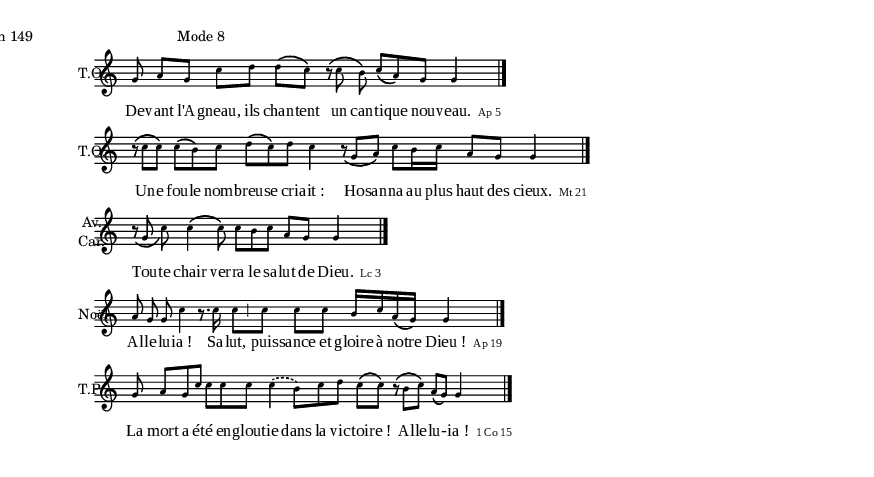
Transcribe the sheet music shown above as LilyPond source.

\version "2.14.0"
 \include "definitions.ly"
 \markup { \hspace #-10 \fill-line { "Psalm 149" "Mode 8" \null \null } }
\noPageBreak




\relative c'' { 
	\new Staff {
		\cadenzaOn
		\set Staff.instrumentName = \markup{ \center-column { T.O. } }
		g8
		a[ g]
		c[ d]
		d[\( c\)]
		\espace
		\times 2/3 { r\( c b\) }
		\times 2/3 { c[\( a\) g] }
		g4
		\endBar
	}	\addlyrics {
		De -- vant l'A -- gneau, ils chan -- tent un can -- ti -- que nou -- veau.
		\markup { \citation #"Ap 5"}
	}
}

\relative c'' { 
	\new Staff {
		\cadenzaOn
		\set Staff.instrumentName = \markup{ \center-column { T.O. } }
		\times 2/3 { r8\( c[ c]\) }
		\times 2/3 { c8[\( b\) c] }
		\times 2/3 { d8[\( c\) d] } c4 \pespace\pespace
		\times 2/3 { r8_\( g[ a]\) }
		c8[ b16 c]
		a8[ g] g4
		\endBar
	}	\addlyrics {
		Un -- e fou -- le nom -- breu -- se cri -- "ait :" Ho -- san -- na au plus haut des cieux.
		\markup { \citation #"Mt 21"}
	}
}

\relative c'' { 
	\new Staff {
		\cadenzaOn
		\set Staff.instrumentName = \markup{ \center-column { Av. Car. } }
		\times 2/3 { r8_\( g c\) }
		\times 2/3 { c4\( c8\) }
		\times 2/3 { c[ b c] }
		a[ g]
		g4
		\endBar
	}	\addlyrics {
		Tou -- te chair ver -- ra le sa -- lut de Dieu.
		\markup { \citation #"Lc 3"}
	}
}
\relative c'' { 
	\new Staff {
		\cadenzaOn
		\set Staff.instrumentName = \markup{ \center-column { Noël } }
		\times 2/3 { a8 g g }
		c4
		\espace
		r8. \espall	c16
		c8[ \cesure \pespace c]
		c[ c]
		b16[ c a\( g\)]
		g4
		\endBar
	}	\addlyrics {
		Al -- le -- lu -- "ia !" Sa -- lut, puis -- sance et gloire à no -- tre "Dieu !"
		\markup { \citation #"Ap 19"}
	}
}

\relative c'' { 
	\new Staff {
		\cadenzaOn
		\set Staff.instrumentName = \markup{ \center-column { T.P. } }
		g8
		\times 2/3 { a8[ g c] }
		\times 2/3 { c8[ c c] }
		\slurDashed c4( \times 2/3 { b8[) c d] }
		c8[\( c\)] \pespace
		\times 2/3 {r8\(b[ c]\)} a[\( g\)] g4
		
		
		\endBar
	}	\addlyrics {
		La mort a ét -- é en -- glout -- ie dans la vic -- toi -- "re !" Al -- le -- lu -- - -- "ia !"
		\markup { \citation #"1 Co 15"}
	}
}
